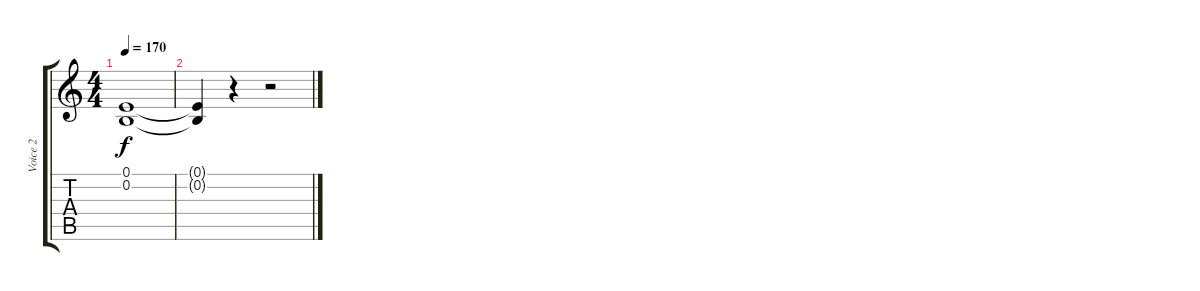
\track ("Voice 2" "Voice 2") {instrument lead6voice}
\staff {score tabs}
\tuning (E4 B3 G3 D3 A2 E2) {hide}
\ts (4 4)
\tempo 170
\clef g2
\ks c
(0.1 0.2).1{dy f} |
(0.1{t} 0.2{t}).4 r.4 r.2
